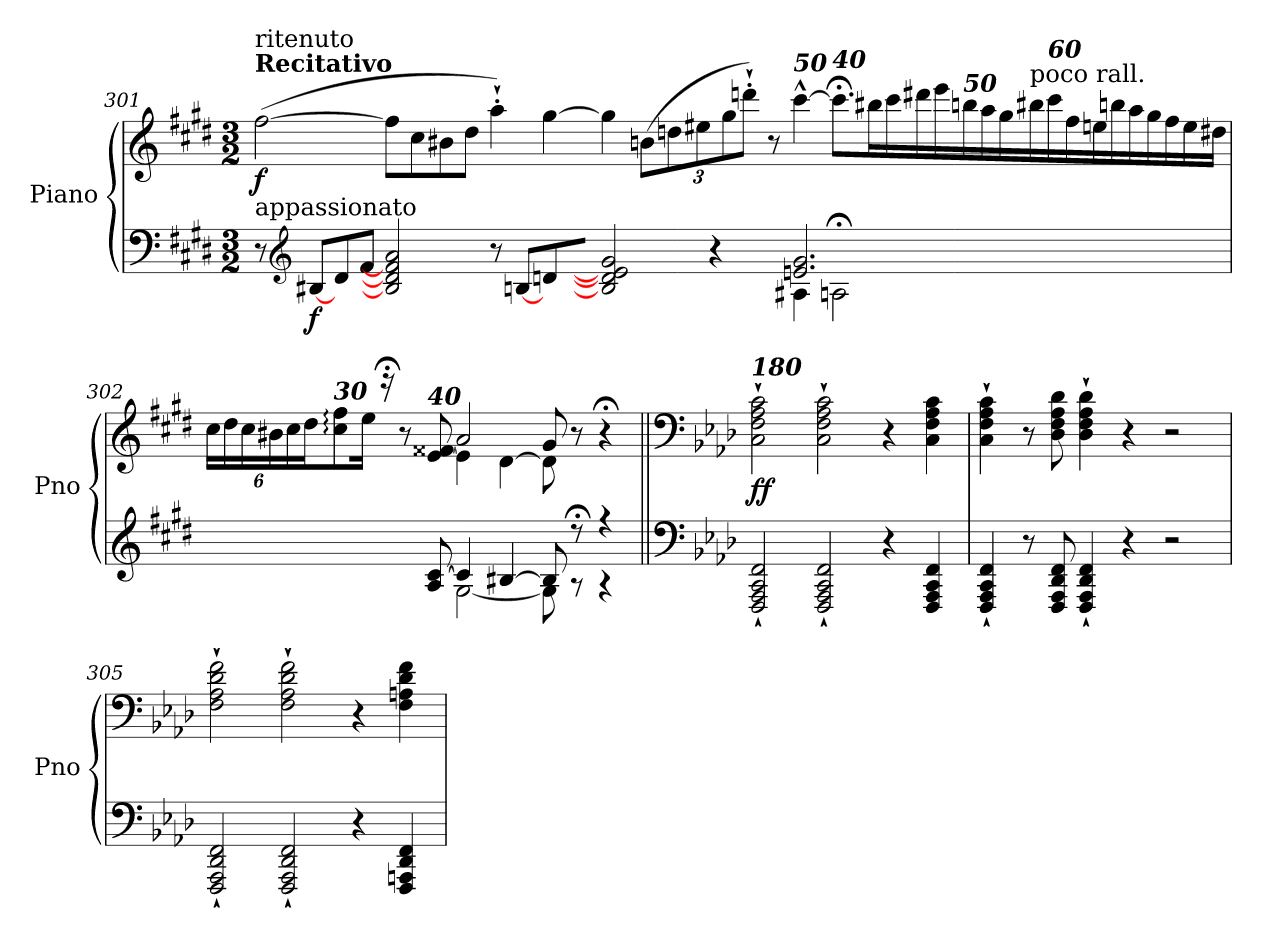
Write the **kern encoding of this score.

**kern	**kern	**dynam
*part1	*part1	*part1
*staff2	*staff1	*staff1/2
*I"Piano	*	*
*I'Pno	*	*
!!LO:LB:g=z
*clefF4	*clefG2	*
*k[f#c#g#d#]	*k[f#c#g#d#]	*
*M3/2	*M3/2	*
=301	=301	=301
*^	*	*
!	!	!LO:TX:a:B:t=Recitativo	!
!	!	!LO:TX:a:t=ritenuto	!
!	!	!LO:TX:b:t=appassionato	!
!	!	!	!LO:DY:b
8r	4.ryy	(>[2ff#\	f
*clefG2	*	*	*
!	!	!	!LO:DY:b=2
[8B#X/L	.	.	f
8B#/yy_ [8d#/	.	.	.
*v	*v	*	*
8B#/yy_ 8d#/yy_ [8f#/J	.	.
2B#/] 2d#/] 2f#/] 2a/	8ff#\L]	.
.	8cc#\	.
.	8b#X\	.
.	8dd#\J	.
8r	4aa'`\)	.
[8Bn/L	.	.
8B/yy_ [8dn/	[4gg#\	.
8B/yy_ 8d/yy_ [8e#X/yyJ	.	.
2B/] 2d/] 2e#/] 2g#/	4gg#\]	.
.	(8bn\L	.
*	*Xbrackettup	*
.	12ddn\	.
.	12ee#X\	.
4r	.	.
.	12gg#\	.
.	8dddn'`\J)	.
8ryy	8r	.
*^	*	*
!	!	!LO:TX:a:Bi:t=50	!
4A#X\	2.en/ 2.g#/	[4ccc#^^\	.
!	!	!LO:TX:a:Bi:t=40	!
2An;\	.	8.ccc#;<\L]	.
.	.	16bb#X\L	.
.	.	16ccc#\	.
.	.	16ddd#X\	.
.	.	16eee\	.
!	!	!LO:TX:a:Bi:t=50	!
.	.	16bbn\	.
2.ryy	2.ryy	16aa\	.
.	.	16gg#\	.
!	!	!LO:TX:a:t=poco rall.	!
.	.	16bb#X\	.
!	!	!LO:TX:a:Bi:t=60	!
.	.	16ccc#\	.
.	.	16ff#\	.
.	.	16een\	.
.	.	16bbn\	.
.	.	16aa\	.
.	.	16gg#\	.
.	.	16ff#\	.
.	.	16ee\	.
.	.	16dd#X\JJ	.
!!LO:LB:g=z
=302	=302	=302	=302
*	*	*brackettup	*
*	*	*^	*
2ryy	2.ryy	24cc#\LL	4ryy	.
.	.	24dd#\	.	.
.	.	24cc#\	.	.
.	.	24b#X\	.	.
.	.	24cc#\	.	.
.	.	24dd#\J	.	.
!	!	!LO:TX:a:Bi:t=30	!	!
.	.	8ff#\	4cc#\: 4ff#\:	.
.	.	16ee\Jk	.	.
.	.	16r;<	.	.
8ryy	.	8r	4ryy	.
!	!	!LO:TX:a:Bi:t=40	!	!
8A/ [8c#/	.	[8e/ 8f##X/	.	.
4c#/]	[2G#\	4e\]	2a/	.
[4B#X/	.	[4d#\	.	.
8B#/]	8G#\]	8d#\]	8g#/	.
8r;<	8r	8r	4.ryy	.
4r	4r	4r;<	.	.
*v	*v	*	*	*
*	*v	*v	*
=303||	=303||	=303||
*clefF4	*clefF4	*
*k[b-e-a-d-]	*k[b-e-a-d-]	*
*^	*	*
!	!	!LO:TX:a:Bi:t=180	!
!	!	!	!LO:DY:b
*v	*v	*	*
2FFF/` 2AAA-/` 2CC/` 2FF/`	2C\` 2F\` 2A-\` 2c\`	ff
2FFF/` 2AAA-/` 2CC/` 2FF/`	2C\` 2F\` 2A-\` 2c\`	.
4r	4r	.
4FFF/ 4AAA-/ 4CC/ 4FF/	4C\ 4F\ 4A-\ 4c\	.
=304	=304	=304
4FFF/` 4AAA-/` 4CC/` 4FF/`	4C\` 4F\` 4A-\` 4c\`	.
8r	8r	.
8FFF/ 8AAA-/ 8DD-/ 8FF/	8D-\ 8F\ 8A-\ 8d-\	.
4FFF/` 4AAA-/` 4DD-/` 4FF/`	4D-\` 4F\` 4A-\` 4d-\`	.
4r	4r	.
2r	2r	.
=305	=305	=305
2FFF/` 2AAA-/` 2DD-/` 2FF/`	2F\` 2A-\` 2d-\` 2f\`	.
2FFF/` 2AAA-/` 2DD-/` 2FF/`	2F\` 2A-\` 2d-\` 2f\`	.
4r	4r	.
4FFF/ 4AAAn/ 4DD-/ 4FF/	4F\ 4An\ 4d-\ 4f\	.
=	=	=
*-	*-	*-
